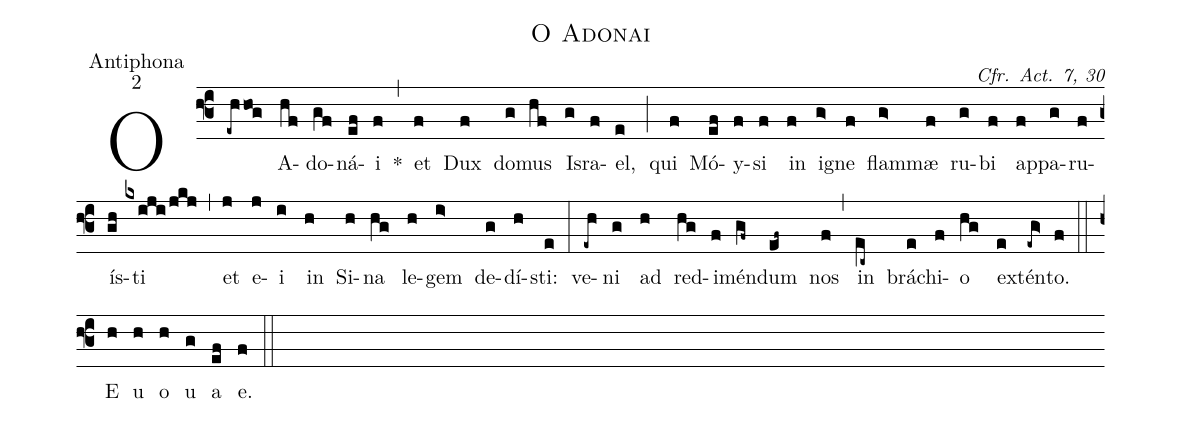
name:O Adonai;
office-part:Antiphona;
mode:2;
commentary:Cfr. Act. 7, 30;
%%
(f3) O(-eh!/hog) A(hf)do(gf)ná(ef)i(f) *(,) et(f) Dux(f) do(g)mus(hf) Is(g)ra(f)el,(e) (;) qui(f) Mó(ef)y(f)si(f) in(f) ig(g>)ne(f) flam(g>)mæ(f) ru(g)bi(f) ap(f)pa(g)ru(f)ís(gh)ti(kxiji!/jkj) (,) et(j) e(j)i(i) in(h) Si(h)na(hg) le(h)gem(i>) de(g)dí(h)sti:(e) (:) ve(-eh)ni(g) ad(h) red(hg)im(f)én(gf~)dum(ef~) nos(f) (,) in(ec~) brá(e)chi(f)o(hg) ex(e)tén(-eg>)to.(f) (::) E(h) u(h) o(h) u(g) a(ef) e.(f) (::)
